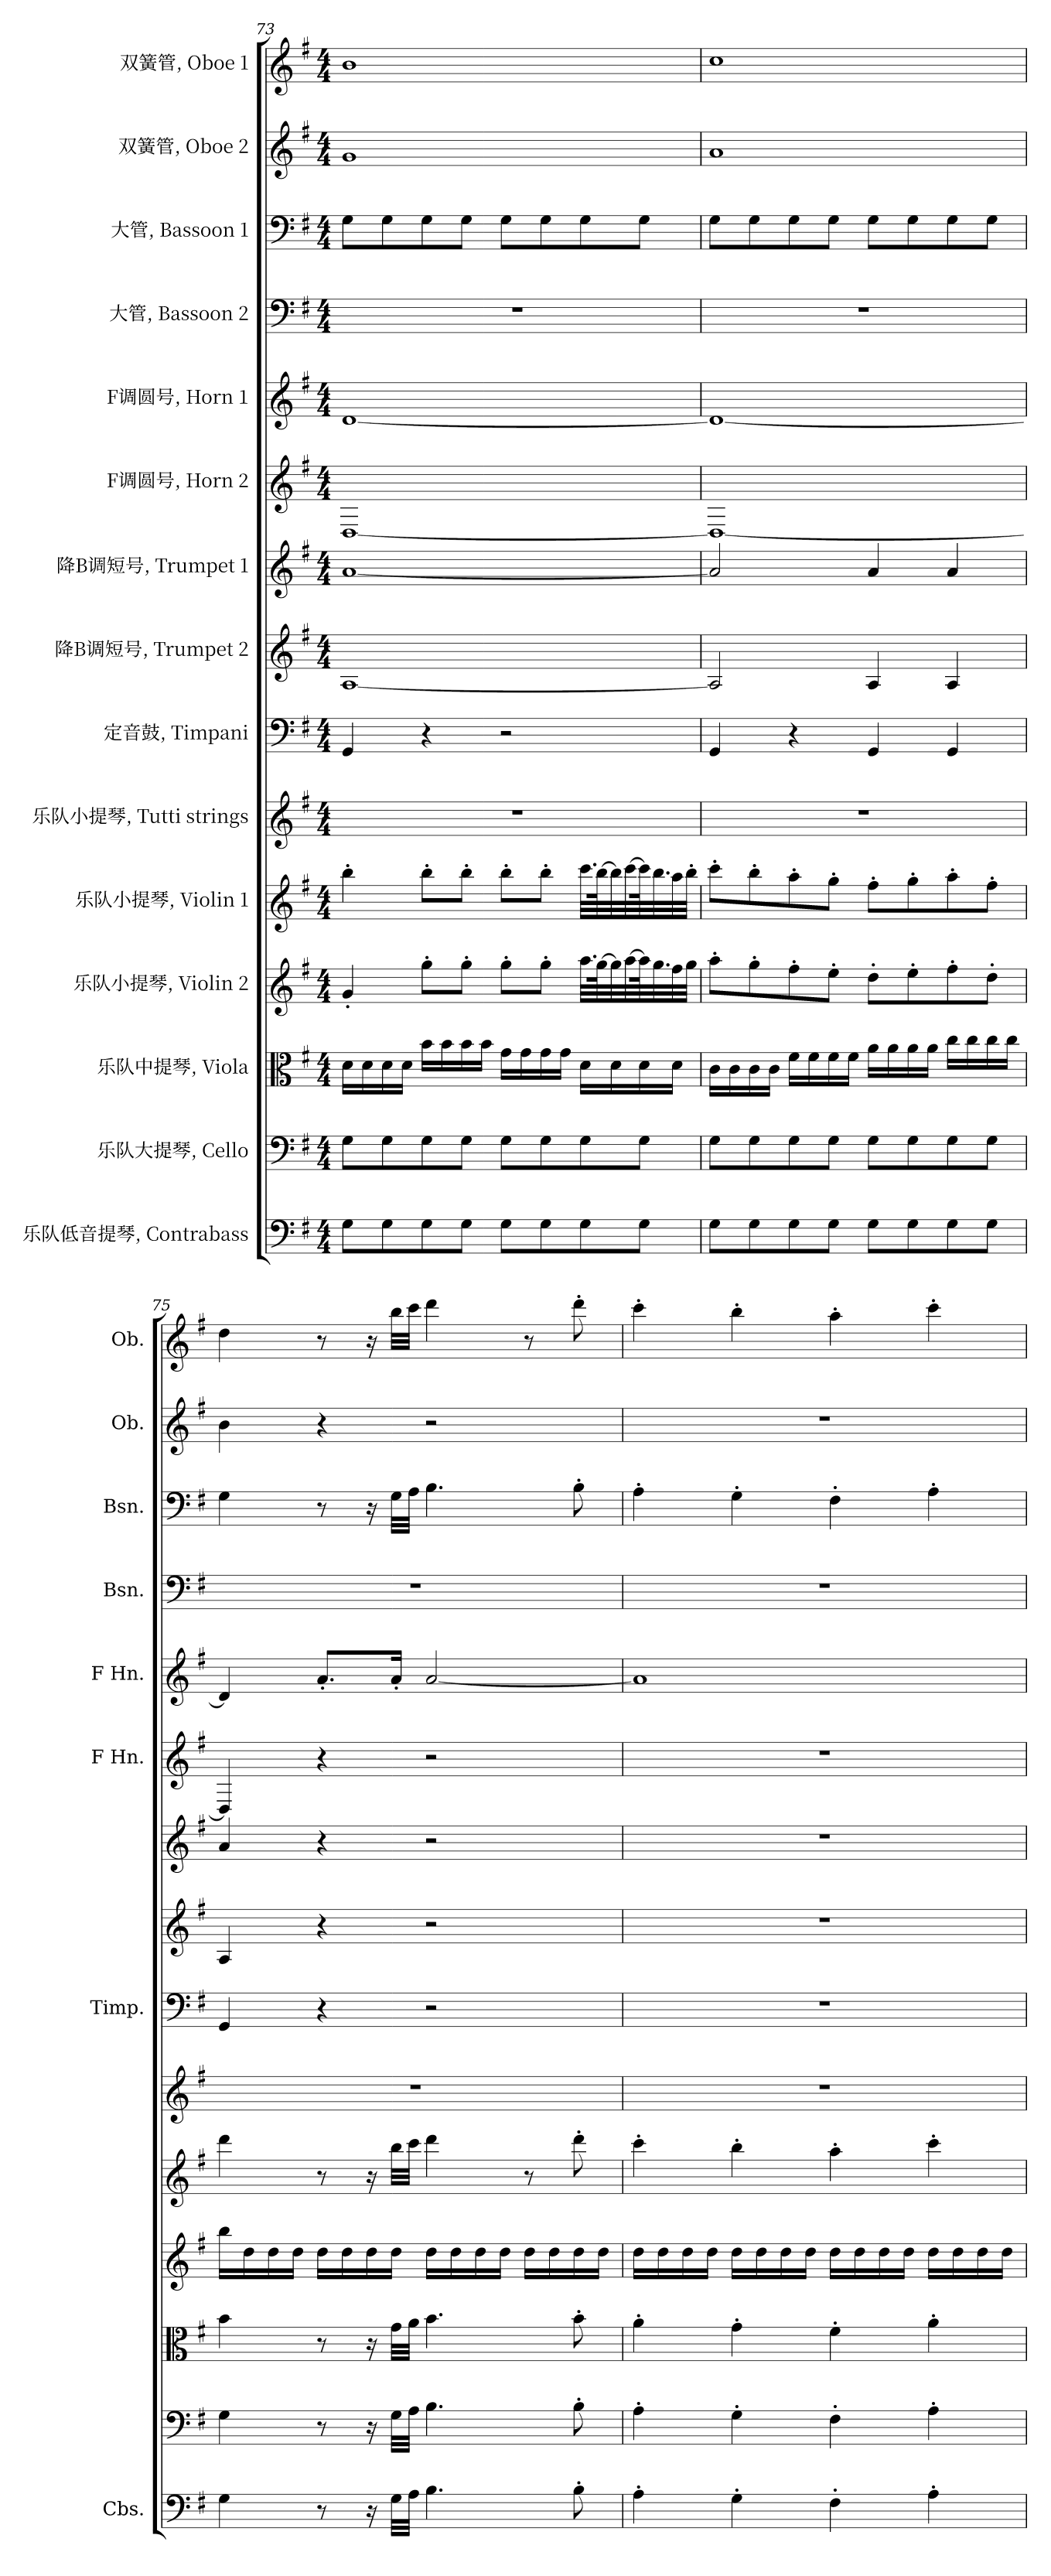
**kern	**kern	**kern	**kern	**kern	**kern	**kern	**kern	**kern	**kern	**kern	**kern	**kern	**kern	**kern
*part15	*part14	*part13	*part12	*part11	*part10	*part9	*part8	*part7	*part6	*part5	*part4	*part3	*part2	*part1
*staff15	*staff14	*staff13	*staff12	*staff11	*staff10	*staff9	*staff8	*staff7	*staff6	*staff5	*staff4	*staff3	*staff2	*staff1
*I"乐队低音提琴, Contrabass	*I"乐队大提琴, Cello	*I"乐队中提琴, Viola	*I"乐队小提琴, Violin 2	*I"乐队小提琴, Violin 1	*I"乐队小提琴, Tutti strings	*I"定音鼓, Timpani	*I"降B调短号, Trumpet 2	*I"降B调短号, Trumpet 1	*I"F调圆号, Horn 2	*I"F调圆号, Horn 1	*I"大管, Bassoon 2	*I"大管, Bassoon 1	*I"双簧管, Oboe 2	*I"双簧管, Oboe 1
*I'Cbs.	*	*	*	*	*	*I'Timp.	*	*	*I'F Hn.	*I'F Hn.	*I'Bsn.	*I'Bsn.	*I'Ob.	*I'Ob.
!!LO:PB:g=z
*clefF4	*clefF4	*clefC3	*clefG2	*clefG2	*clefG2	*clefF4	*clefG2	*clefG2	*clefG2	*clefG2	*clefF4	*clefF4	*clefG2	*clefG2
*ITrd7c12	*	*	*	*	*	*	*ITrd1c2	*ITrd1c2	*ITrd4c7	*ITrd4c7	*	*	*	*
*k[f#]	*k[f#]	*k[f#]	*k[f#]	*k[f#]	*k[f#]	*k[f#]	*k[b-]	*k[b-]	*k[]	*k[]	*k[f#]	*k[f#]	*k[f#]	*k[f#]
*M4/4	*M4/4	*M4/4	*M4/4	*M4/4	*M4/4	*M4/4	*M4/4	*M4/4	*M4/4	*M4/4	*M4/4	*M4/4	*M4/4	*M4/4
=73	=73	=73	=73	=73	=73	=73	=73	=73	=73	=73	=73	=73	=73	=73
8GG\L	8G\L	16d\LL	4g'/	4bb'\	1r	4GG/	[1G	[1g	[1GG	[1G	1r	8G\L	1g	1b
.	.	16d\	.	.	.	.	.	.	.	.	.	.	.	.
8GG\	8G\	16d\	.	.	.	.	.	.	.	.	.	8G\	.	.
.	.	16d\JJ	.	.	.	.	.	.	.	.	.	.	.	.
8GG\	8G\	16b\LL	8gg'\L	8bb'\L	.	4r	.	.	.	.	.	8G\	.	.
.	.	16b\	.	.	.	.	.	.	.	.	.	.	.	.
8GG\J	8G\J	16b\	8gg'\J	8bb'\J	.	.	.	.	.	.	.	8G\J	.	.
.	.	16b\JJ	.	.	.	.	.	.	.	.	.	.	.	.
8GG\L	8G\L	16g\LL	8gg'\L	8bb'\L	.	2r	.	.	.	.	.	8G\L	.	.
.	.	16g\	.	.	.	.	.	.	.	.	.	.	.	.
8GG\	8G\	16g\	8gg'\J	8bb'\J	.	.	.	.	.	.	.	8G\	.	.
.	.	16g\JJ	.	.	.	.	.	.	.	.	.	.	.	.
8GG\	8G\	16d\LL	32.aa\LLL	32.ccc\LLL	.	.	.	.	.	.	.	8G\	.	.
.	.	.	[64gg\K	[64bb\K	.	.	.	.	.	.	.	.	.	.
.	.	16d\	32gg\]	32bb\]	.	.	.	.	.	.	.	.	.	.
.	.	.	[32aa\	[32ccc\	.	.	.	.	.	.	.	.	.	.
8GG\J	8G\J	16d\	64aa\K]	64ccc\K]	.	.	.	.	.	.	.	8G\J	.	.
.	.	.	32.gg\	32.bb\	.	.	.	.	.	.	.	.	.	.
.	.	16d\JJ	32ff#\	32aa\	.	.	.	.	.	.	.	.	.	.
.	.	.	32gg\JJJ	32bb'\JJJ	.	.	.	.	.	.	.	.	.	.
=74	=74	=74	=74	=74	=74	=74	=74	=74	=74	=74	=74	=74	=74	=74
8GG\L	8G\L	16c\LL	8aa'\L	8ccc'\L	1r	4GG/	2G/]	2g/]	1GG_	1G_	1r	8G\L	1a	1cc
.	.	16c\	.	.	.	.	.	.	.	.	.	.	.	.
8GG\	8G\	16c\	8gg'\	8bb'\	.	.	.	.	.	.	.	8G\	.	.
.	.	16c\JJ	.	.	.	.	.	.	.	.	.	.	.	.
8GG\	8G\	16f#\LL	8ff#'\	8aa'\	.	4r	.	.	.	.	.	8G\	.	.
.	.	16f#\	.	.	.	.	.	.	.	.	.	.	.	.
8GG\J	8G\J	16f#\	8ee'\J	8gg'\J	.	.	.	.	.	.	.	8G\J	.	.
.	.	16f#\JJ	.	.	.	.	.	.	.	.	.	.	.	.
8GG\L	8G\L	16a\LL	8dd'\L	8ff#'\L	.	4GG/	4G/	4g/	.	.	.	8G\L	.	.
.	.	16a\	.	.	.	.	.	.	.	.	.	.	.	.
8GG\	8G\	16a\	8ee'\	8gg'\	.	.	.	.	.	.	.	8G\	.	.
.	.	16a\JJ	.	.	.	.	.	.	.	.	.	.	.	.
8GG\	8G\	16cc\LL	8ff#'\	8aa'\	.	4GG/	4G/	4g/	.	.	.	8G\	.	.
.	.	16cc\	.	.	.	.	.	.	.	.	.	.	.	.
8GG\J	8G\J	16cc\	8dd'\J	8ff#'\J	.	.	.	.	.	.	.	8G\J	.	.
.	.	16cc\JJ	.	.	.	.	.	.	.	.	.	.	.	.
!!LO:PB:g=z
=75	=75	=75	=75	=75	=75	=75	=75	=75	=75	=75	=75	=75	=75	=75
4GG\	4G\	4b\	16bb\LL	4ddd\	1r	4GG/	4G/	4g/	4GG/]	4G/]	1r	4G\	4b\	4dd\
.	.	.	16dd\	.	.	.	.	.	.	.	.	.	.	.
.	.	.	16dd\	.	.	.	.	.	.	.	.	.	.	.
.	.	.	16dd\JJ	.	.	.	.	.	.	.	.	.	.	.
8r	8r	8r	16dd\LL	8r	.	4r	4r	4r	4r	8.d'/L	.	8r	4r	8r
.	.	.	16dd\	.	.	.	.	.	.	.	.	.	.	.
16r	16r	16r	16dd\	16r	.	.	.	.	.	.	.	16r	.	16r
32GG\LLL	32G\LLL	32g\LLL	16dd\JJ	32bb\LLL	.	.	.	.	.	16d'/Jk	.	32G\LLL	.	32bb\LLL
32AA\JJJ	32A\JJJ	32a\JJJ	.	32ccc\JJJ	.	.	.	.	.	.	.	32A\JJJ	.	32ccc\JJJ
4.BB\	4.B\	4.b\	16dd\LL	4ddd\	.	2r	2r	2r	2r	[2d/	.	4.B\	2r	4ddd\
.	.	.	16dd\	.	.	.	.	.	.	.	.	.	.	.
.	.	.	16dd\	.	.	.	.	.	.	.	.	.	.	.
.	.	.	16dd\JJ	.	.	.	.	.	.	.	.	.	.	.
.	.	.	16dd\LL	8r	.	.	.	.	.	.	.	.	.	8r
.	.	.	16dd\	.	.	.	.	.	.	.	.	.	.	.
8BB'\	8B'\	8b'\	16dd\	8ddd'\	.	.	.	.	.	.	.	8B'\	.	8ddd'\
.	.	.	16dd\JJ	.	.	.	.	.	.	.	.	.	.	.
=76	=76	=76	=76	=76	=76	=76	=76	=76	=76	=76	=76	=76	=76	=76
4AA'\	4A'\	4a'\	16dd\LL	4ccc'\	1r	1r	1r	1r	1r	1d]	1r	4A'\	1r	4ccc'\
.	.	.	16dd\	.	.	.	.	.	.	.	.	.	.	.
.	.	.	16dd\	.	.	.	.	.	.	.	.	.	.	.
.	.	.	16dd\JJ	.	.	.	.	.	.	.	.	.	.	.
4GG'\	4G'\	4g'\	16dd\LL	4bb'\	.	.	.	.	.	.	.	4G'\	.	4bb'\
.	.	.	16dd\	.	.	.	.	.	.	.	.	.	.	.
.	.	.	16dd\	.	.	.	.	.	.	.	.	.	.	.
.	.	.	16dd\JJ	.	.	.	.	.	.	.	.	.	.	.
4FF#'\	4F#'\	4f#'\	16dd\LL	4aa'\	.	.	.	.	.	.	.	4F#'\	.	4aa'\
.	.	.	16dd\	.	.	.	.	.	.	.	.	.	.	.
.	.	.	16dd\	.	.	.	.	.	.	.	.	.	.	.
.	.	.	16dd\JJ	.	.	.	.	.	.	.	.	.	.	.
4AA'\	4A'\	4a'\	16dd\LL	4ccc'\	.	.	.	.	.	.	.	4A'\	.	4ccc'\
.	.	.	16dd\	.	.	.	.	.	.	.	.	.	.	.
.	.	.	16dd\	.	.	.	.	.	.	.	.	.	.	.
.	.	.	16dd\JJ	.	.	.	.	.	.	.	.	.	.	.
=	=	=	=	=	=	=	=	=	=	=	=	=	=	=
*-	*-	*-	*-	*-	*-	*-	*-	*-	*-	*-	*-	*-	*-	*-
